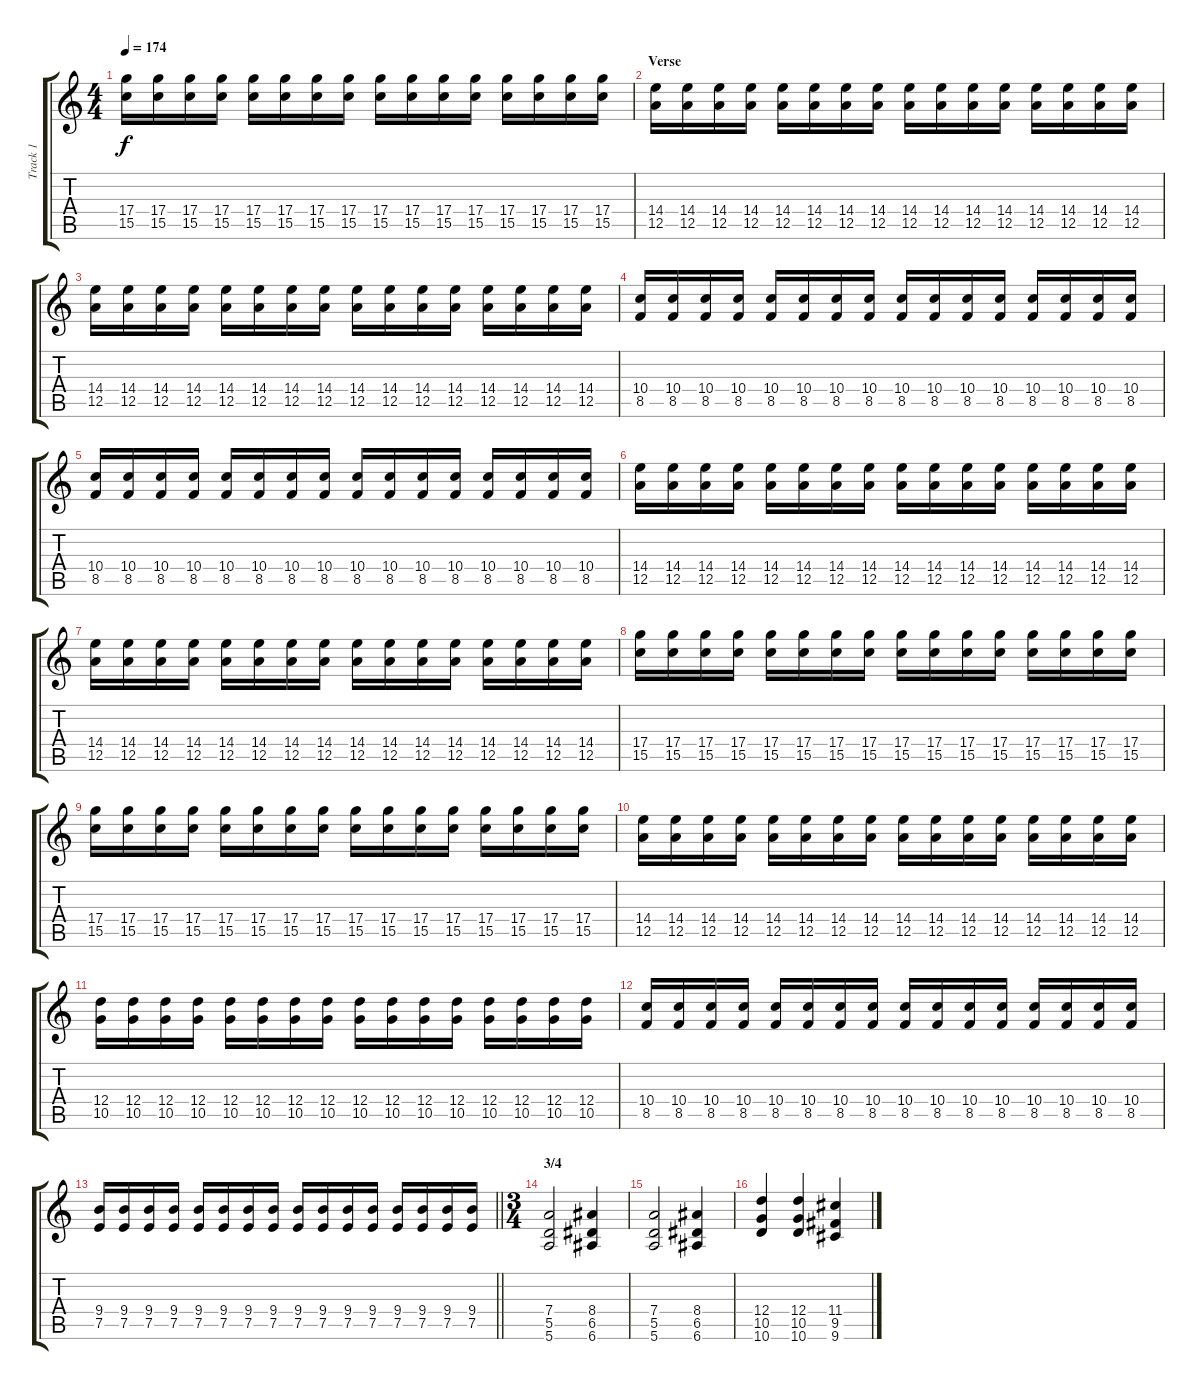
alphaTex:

\track ("Track 1" "Track 1") {instrument distortionguitar}
\staff {score tabs}
\tuning (E4 B3 G3 D3 A2 E2) {hide}
\ts (4 4)
\tempo 174
\clef g2
\ks c
(17.4 15.5).16{dy f} (17.4 15.5).16 (17.4 15.5).16 (17.4 15.5).16 (17.4 15.5).16 (17.4 15.5).16 (17.4 15.5).16 (17.4 15.5).16 (17.4 15.5).16 (17.4 15.5).16 (17.4 15.5).16 (17.4 15.5).16 (17.4 15.5).16 (17.4 15.5).16 (17.4 15.5).16 (17.4 15.5).16 |
\section ("" "Verse")
(14.4 12.5).16 (14.4 12.5).16 (14.4 12.5).16 (14.4 12.5).16 (14.4 12.5).16 (14.4 12.5).16 (14.4 12.5).16 (14.4 12.5).16 (14.4 12.5).16 (14.4 12.5).16 (14.4 12.5).16 (14.4 12.5).16 (14.4 12.5).16 (14.4 12.5).16 (14.4 12.5).16 (14.4 12.5).16 |
(14.4 12.5).16 (14.4 12.5).16 (14.4 12.5).16 (14.4 12.5).16 (14.4 12.5).16 (14.4 12.5).16 (14.4 12.5).16 (14.4 12.5).16 (14.4 12.5).16 (14.4 12.5).16 (14.4 12.5).16 (14.4 12.5).16 (14.4 12.5).16 (14.4 12.5).16 (14.4 12.5).16 (14.4 12.5).16 |
(10.4 8.5).16 (10.4 8.5).16 (10.4 8.5).16 (10.4 8.5).16 (10.4 8.5).16 (10.4 8.5).16 (10.4 8.5).16 (10.4 8.5).16 (10.4 8.5).16 (10.4 8.5).16 (10.4 8.5).16 (10.4 8.5).16 (10.4 8.5).16 (10.4 8.5).16 (10.4 8.5).16 (10.4 8.5).16 |
(10.4 8.5).16 (10.4 8.5).16 (10.4 8.5).16 (10.4 8.5).16 (10.4 8.5).16 (10.4 8.5).16 (10.4 8.5).16 (10.4 8.5).16 (10.4 8.5).16 (10.4 8.5).16 (10.4 8.5).16 (10.4 8.5).16 (10.4 8.5).16 (10.4 8.5).16 (10.4 8.5).16 (10.4 8.5).16 |
(14.4 12.5).16 (14.4 12.5).16 (14.4 12.5).16 (14.4 12.5).16 (14.4 12.5).16 (14.4 12.5).16 (14.4 12.5).16 (14.4 12.5).16 (14.4 12.5).16 (14.4 12.5).16 (14.4 12.5).16 (14.4 12.5).16 (14.4 12.5).16 (14.4 12.5).16 (14.4 12.5).16 (14.4 12.5).16 |
(14.4 12.5).16 (14.4 12.5).16 (14.4 12.5).16 (14.4 12.5).16 (14.4 12.5).16 (14.4 12.5).16 (14.4 12.5).16 (14.4 12.5).16 (14.4 12.5).16 (14.4 12.5).16 (14.4 12.5).16 (14.4 12.5).16 (14.4 12.5).16 (14.4 12.5).16 (14.4 12.5).16 (14.4 12.5).16 |
(17.4 15.5).16 (17.4 15.5).16 (17.4 15.5).16 (17.4 15.5).16 (17.4 15.5).16 (17.4 15.5).16 (17.4 15.5).16 (17.4 15.5).16 (17.4 15.5).16 (17.4 15.5).16 (17.4 15.5).16 (17.4 15.5).16 (17.4 15.5).16 (17.4 15.5).16 (17.4 15.5).16 (17.4 15.5).16 |
(17.4 15.5).16 (17.4 15.5).16 (17.4 15.5).16 (17.4 15.5).16 (17.4 15.5).16 (17.4 15.5).16 (17.4 15.5).16 (17.4 15.5).16 (17.4 15.5).16 (17.4 15.5).16 (17.4 15.5).16 (17.4 15.5).16 (17.4 15.5).16 (17.4 15.5).16 (17.4 15.5).16 (17.4 15.5).16 |
(14.4 12.5).16 (14.4 12.5).16 (14.4 12.5).16 (14.4 12.5).16 (14.4 12.5).16 (14.4 12.5).16 (14.4 12.5).16 (14.4 12.5).16 (14.4 12.5).16 (14.4 12.5).16 (14.4 12.5).16 (14.4 12.5).16 (14.4 12.5).16 (14.4 12.5).16 (14.4 12.5).16 (14.4 12.5).16 |
(12.4 10.5).16 (12.4 10.5).16 (12.4 10.5).16 (12.4 10.5).16 (12.4 10.5).16 (12.4 10.5).16 (12.4 10.5).16 (12.4 10.5).16 (12.4 10.5).16 (12.4 10.5).16 (12.4 10.5).16 (12.4 10.5).16 (12.4 10.5).16 (12.4 10.5).16 (12.4 10.5).16 (12.4 10.5).16 |
(10.4 8.5).16 (10.4 8.5).16 (10.4 8.5).16 (10.4 8.5).16 (10.4 8.5).16 (10.4 8.5).16 (10.4 8.5).16 (10.4 8.5).16 (10.4 8.5).16 (10.4 8.5).16 (10.4 8.5).16 (10.4 8.5).16 (10.4 8.5).16 (10.4 8.5).16 (10.4 8.5).16 (10.4 8.5).16 |
\barLineRight lightlight
(9.4 7.5).16 (9.4 7.5).16 (9.4 7.5).16 (9.4 7.5).16 (9.4 7.5).16 (9.4 7.5).16 (9.4 7.5).16 (9.4 7.5).16 (9.4 7.5).16 (9.4 7.5).16 (9.4 7.5).16 (9.4 7.5).16 (9.4 7.5).16 (9.4 7.5).16 (9.4 7.5).16 (9.4 7.5).16 |
\ts (3 4)
\section ("" "3/4")
(7.4 5.5 5.6).2 (8.4 6.5 6.6).4 |
(7.4 5.5 5.6).2 (8.4 6.5 6.6).4 |
(12.4 10.5 10.6).4 (12.4 10.5 10.6).4 (11.4 9.5 9.6).4
